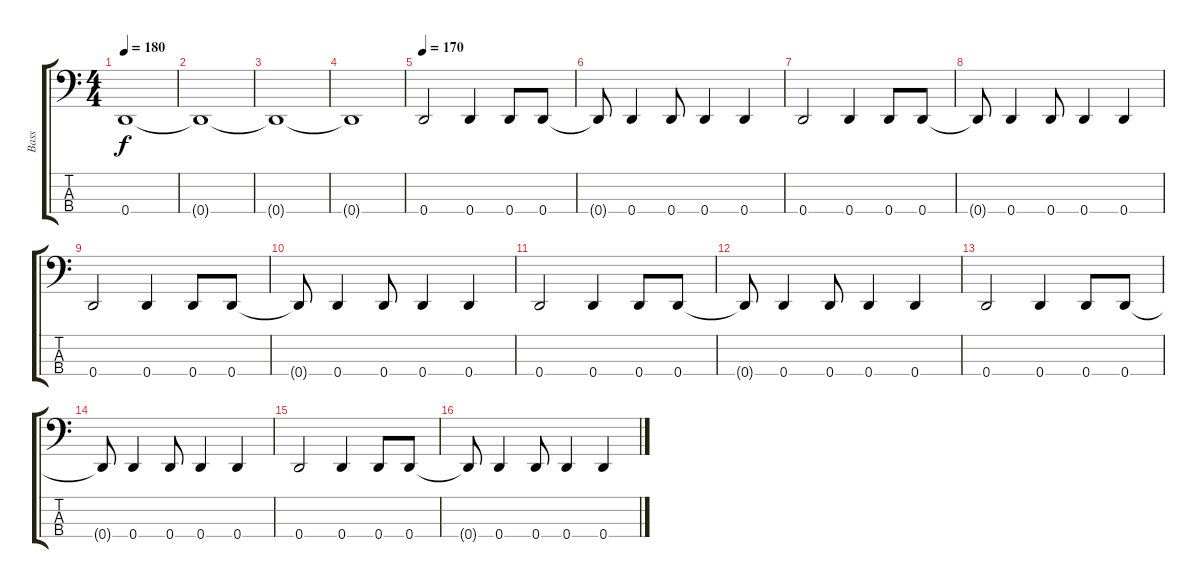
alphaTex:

\track ("Bass" "Bass") {instrument electricbassfinger}
\staff {score tabs}
\tuning (F2 C2 G1 D1) {hide}
\ts (4 4)
\tempo 180
\clef f4
\ks c
0.4.1{dy f} |
0.4{t}.1 |
0.4{t}.1 |
0.4{t}.1 |
\tempo 170
0.4.2 0.4.4 0.4.8 0.4.8 |
0.4{t}.8 0.4.4 0.4.8 0.4.4 0.4.4 |
0.4.2 0.4.4 0.4.8 0.4.8 |
0.4{t}.8 0.4.4 0.4.8 0.4.4 0.4.4 |
0.4.2 0.4.4 0.4.8 0.4.8 |
0.4{t}.8 0.4.4 0.4.8 0.4.4 0.4.4 |
0.4.2 0.4.4 0.4.8 0.4.8 |
0.4{t}.8 0.4.4 0.4.8 0.4.4 0.4.4 |
0.4.2 0.4.4 0.4.8 0.4.8 |
0.4{t}.8 0.4.4 0.4.8 0.4.4 0.4.4 |
0.4.2 0.4.4 0.4.8 0.4.8 |
0.4{t}.8 0.4.4 0.4.8 0.4.4 0.4.4
